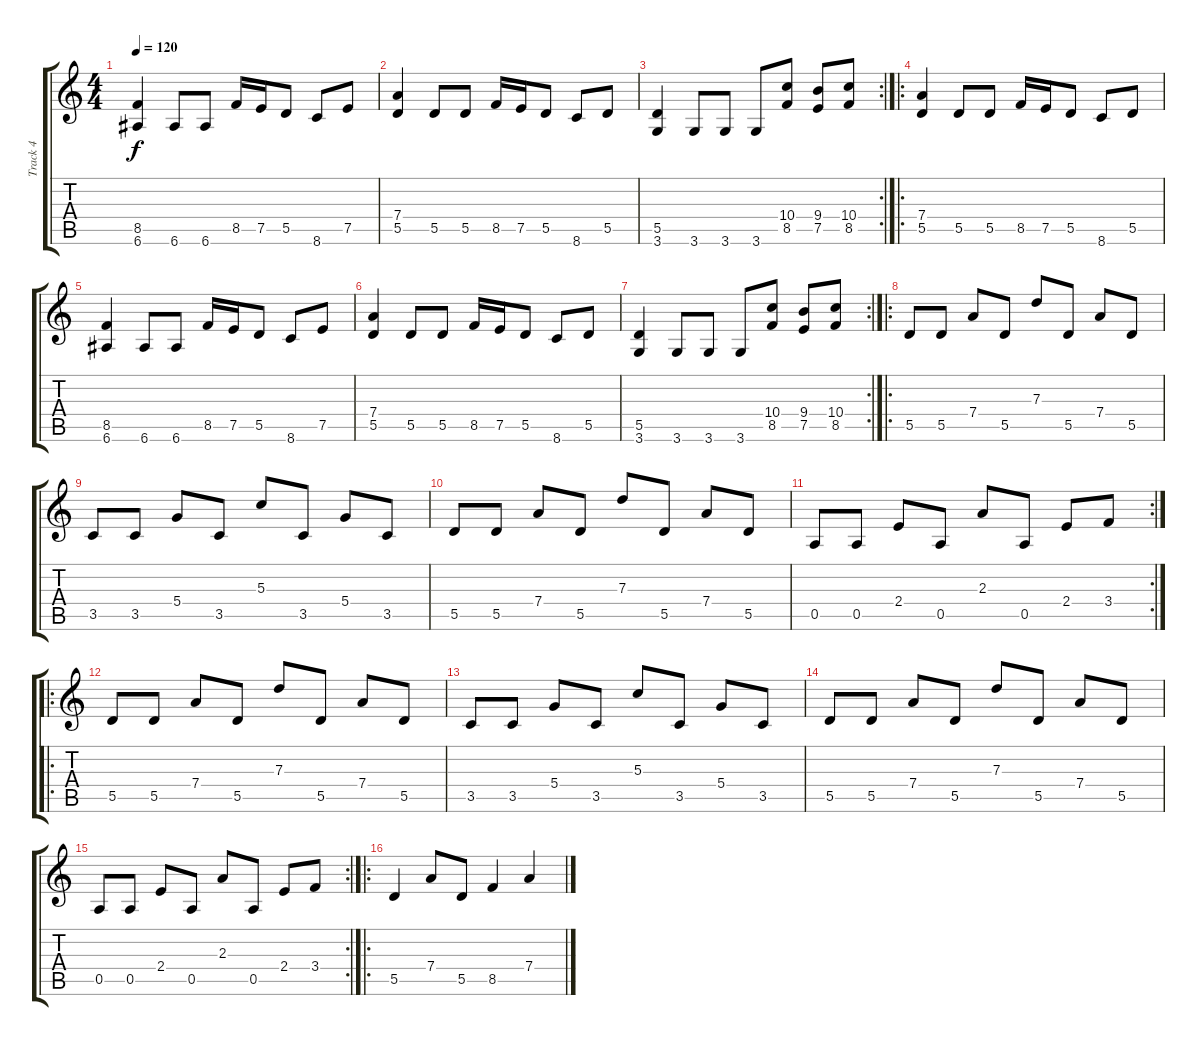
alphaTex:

\track ("Track 4" "Track 4") {instrument distortionguitar}
\staff {score tabs}
\tuning (E4 B3 G3 D3 A2 E2) {hide}
\ts (4 4)
\tempo 120
\clef g2
\ks c
(8.5 6.6).4{dy f} 6.6.8 6.6.8 8.5.16 7.5.16 5.5.8 8.6.8 7.5.8 |
(7.4 5.5).4 5.5.8 5.5.8 8.5.16 7.5.16 5.5.8 8.6.8 5.5.8 |
\rc 2
(5.5 3.6).4 3.6.8 3.6.8 3.6.8 (10.4 8.5).8 (9.4 7.5).8 (10.4 8.5).8 |
\ro
(7.4 5.5).4{volume 16} 5.5.8 5.5.8 8.5.16 7.5.16 5.5.8 8.6.8 5.5.8 |
(8.5 6.6).4 6.6.8 6.6.8 8.5.16 7.5.16 5.5.8 8.6.8 7.5.8 |
(7.4 5.5).4 5.5.8 5.5.8 8.5.16 7.5.16 5.5.8 8.6.8 5.5.8 |
\rc 2
(5.5 3.6).4 3.6.8 3.6.8 3.6.8 (10.4 8.5).8 (9.4 7.5).8 (10.4 8.5).8 |
\ro
5.5.8 5.5.8 7.4.8 5.5.8 7.3.8 5.5.8 7.4.8 5.5.8 |
3.5.8 3.5.8 5.4.8 3.5.8 5.3.8 3.5.8 5.4.8 3.5.8 |
5.5.8 5.5.8 7.4.8 5.5.8 7.3.8 5.5.8 7.4.8 5.5.8 |
\rc 2
0.5.8 0.5.8 2.4.8 0.5.8 2.3.8 0.5.8 2.4.8 3.4.8 |
\ro
5.5.8 5.5.8 7.4.8 5.5.8 7.3.8 5.5.8 7.4.8 5.5.8 |
3.5.8 3.5.8 5.4.8 3.5.8 5.3.8 3.5.8 5.4.8 3.5.8 |
5.5.8 5.5.8 7.4.8 5.5.8 7.3.8 5.5.8 7.4.8 5.5.8 |
\rc 2
0.5.8 0.5.8 2.4.8 0.5.8 2.3.8 0.5.8 2.4.8 3.4.8 |
\ro
5.5.4{volume 10} 7.4.8 5.5.8 8.5.4 7.4.4
